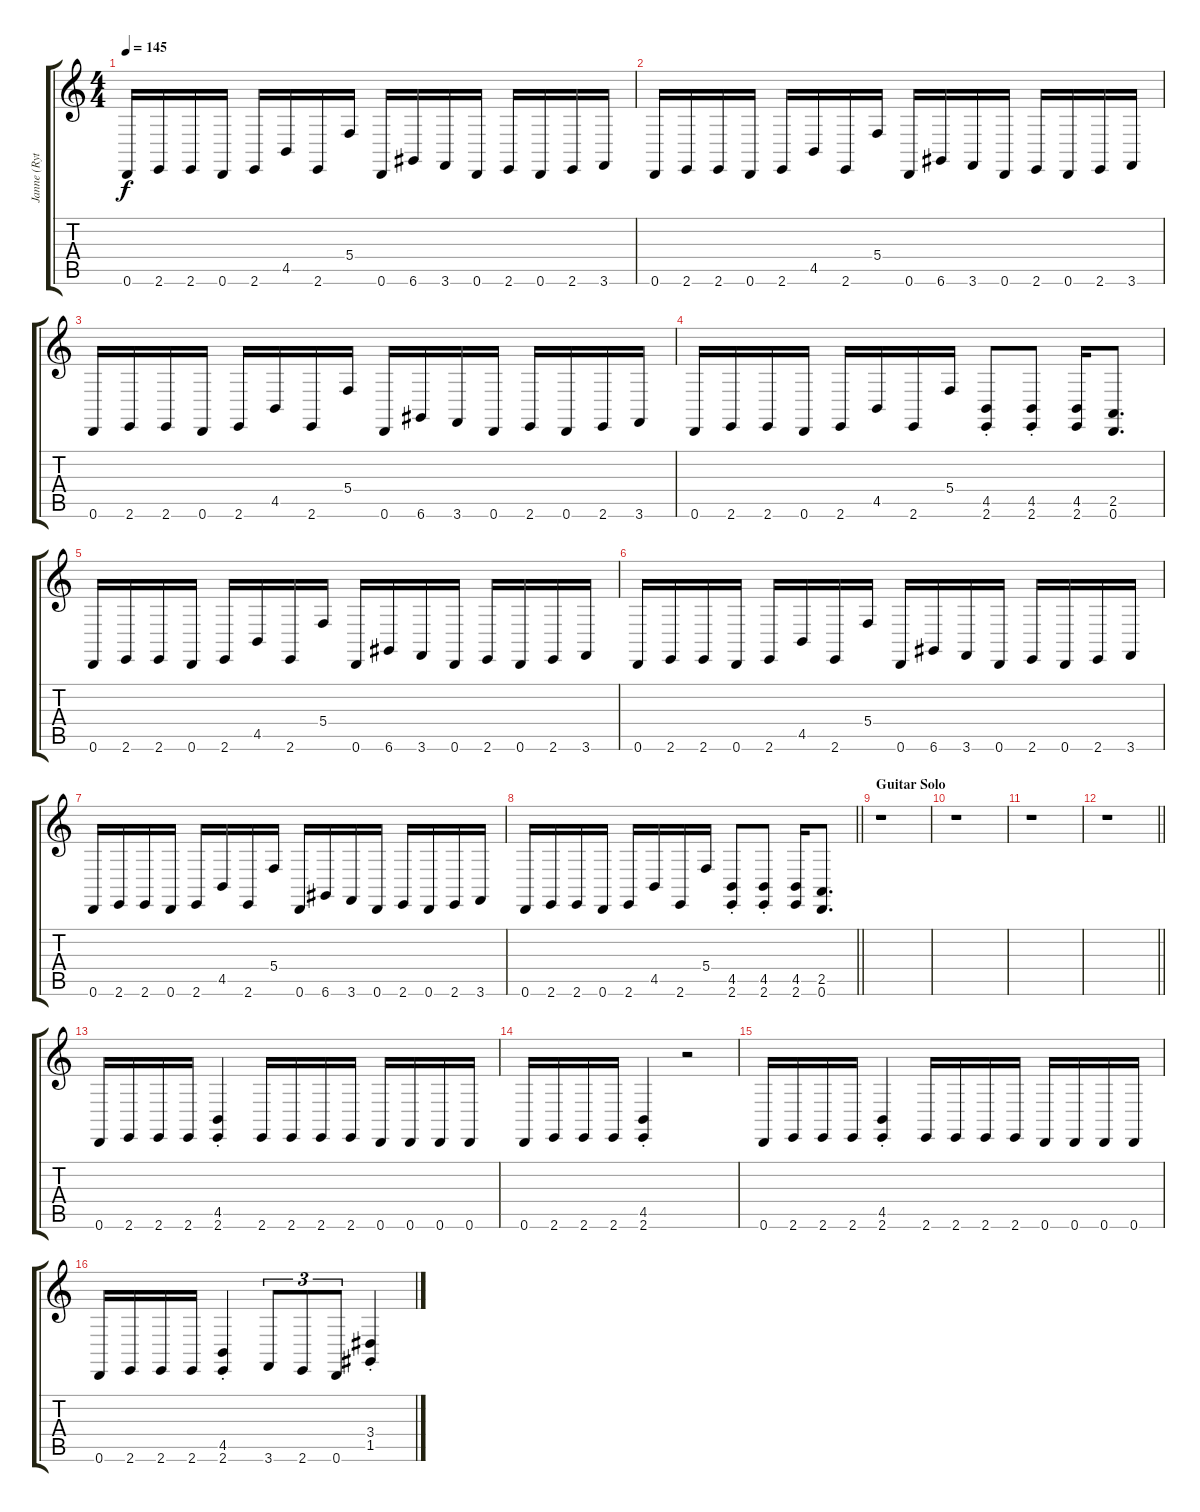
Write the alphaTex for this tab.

\track ("Janne (Rythm II)" "Janne (Ryt") {instrument stringensemble1}
\staff {score tabs}
\tuning (D4 A3 F3 C3 G2 D2) {hide}
\ts (4 4)
\tempo 145
\clef g2
\ks c
0.6.16{dy f volume 8} 2.6.16 2.6.16 0.6.16 2.6.16 4.5.16 2.6.16 5.4.16 0.6.16 6.6.16 3.6.16 0.6.16 2.6.16 0.6.16 2.6.16 3.6.16 |
0.6.16 2.6.16 2.6.16 0.6.16 2.6.16 4.5.16 2.6.16 5.4.16 0.6.16 6.6.16 3.6.16 0.6.16 2.6.16 0.6.16 2.6.16 3.6.16 |
0.6.16 2.6.16 2.6.16 0.6.16 2.6.16 4.5.16 2.6.16 5.4.16 0.6.16 6.6.16 3.6.16 0.6.16 2.6.16 0.6.16 2.6.16 3.6.16 |
0.6.16 2.6.16 2.6.16 0.6.16 2.6.16 4.5.16 2.6.16 5.4.16 (4.5{st} 2.6{st}).8 (4.5{st} 2.6{st}).8 (4.5 2.6).16 (2.5 0.6).8{d} |
0.6.16{volume 7} 2.6.16 2.6.16 0.6.16 2.6.16 4.5.16 2.6.16 5.4.16 0.6.16 6.6.16 3.6.16 0.6.16 2.6.16 0.6.16 2.6.16 3.6.16 |
0.6.16 2.6.16 2.6.16 0.6.16 2.6.16 4.5.16 2.6.16 5.4.16 0.6.16 6.6.16 3.6.16 0.6.16 2.6.16 0.6.16 2.6.16 3.6.16 |
0.6.16 2.6.16 2.6.16 0.6.16 2.6.16 4.5.16 2.6.16 5.4.16 0.6.16 6.6.16 3.6.16 0.6.16 2.6.16 0.6.16 2.6.16 3.6.16 |
\barLineRight lightlight
0.6.16 2.6.16 2.6.16 0.6.16 2.6.16 4.5.16 2.6.16 5.4.16 (4.5{st} 2.6{st}).8 (4.5{st} 2.6{st}).8 (4.5 2.6).16 (2.5 0.6).8{d} |
\section ("" "Guitar Solo")
r.1 |
r.1 |
r.1 |
\barLineRight lightlight
r.1 |
0.6.16{volume 7 balance 13 instrument brightacousticpiano} 2.6.16 2.6.16 2.6.16 (4.5{st} 2.6{st}).4 2.6.16 2.6.16 2.6.16 2.6.16 0.6.16 0.6.16 0.6.16 0.6.16 |
0.6.16 2.6.16 2.6.16 2.6.16 (4.5{st} 2.6{st}).4 r.2 |
0.6.16 2.6.16 2.6.16 2.6.16 (4.5{st} 2.6{st}).4 2.6.16 2.6.16 2.6.16 2.6.16 0.6.16 0.6.16 0.6.16 0.6.16 |
0.6.16 2.6.16 2.6.16 2.6.16 (4.5{st} 2.6{st}).4 3.6.8{tu (3 2)} 2.6.8{tu (3 2)} 0.6.8{tu (3 2)} (3.4{st} 1.5{st}).4
